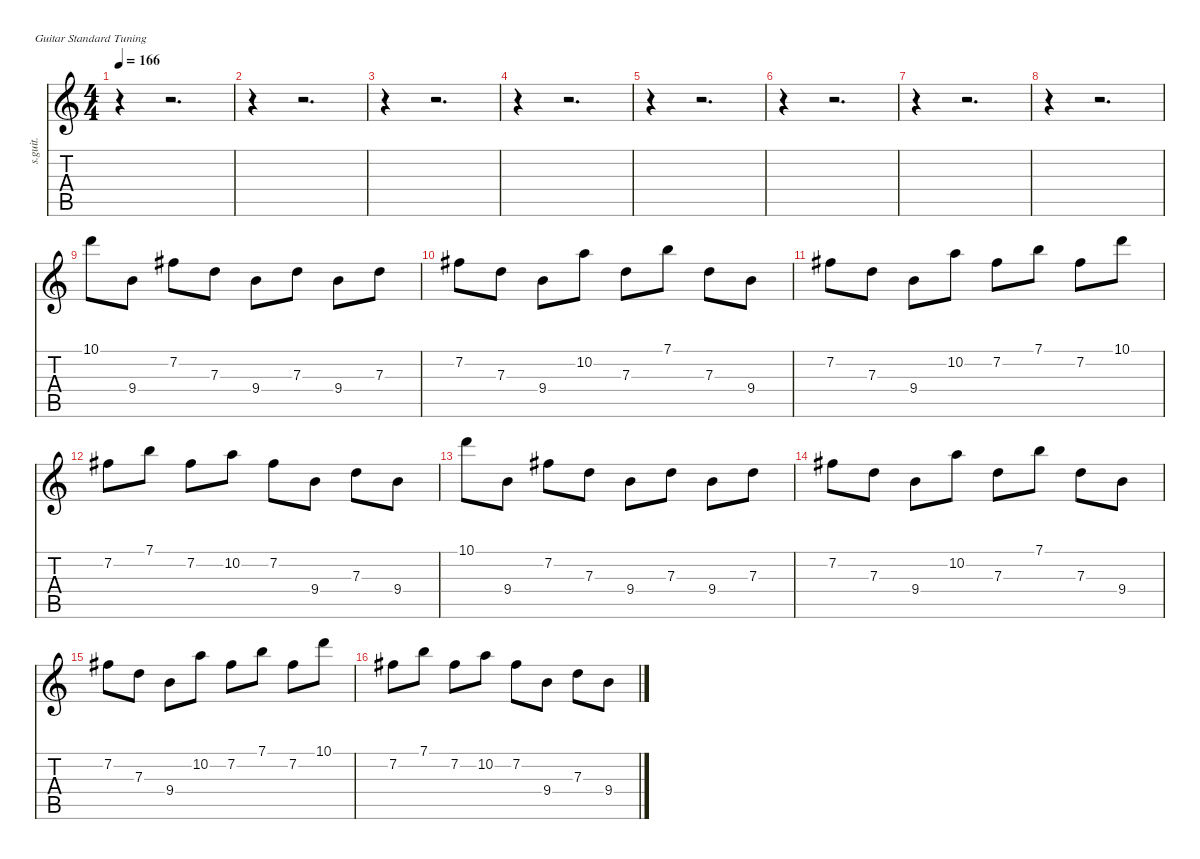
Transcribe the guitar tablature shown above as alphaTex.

\defaultSystemsLayout 4
\hideDynamics
\bracketExtendMode nobrackets
\track ("Jonny Greenwood" "s.guit.") {instrument electricguitarjazz}
\staff {score tabs}
\tuning (E4 B3 G3 D3 A2 E2)
\ts (4 4)
\tempo 166
\clef g2
\ks c
r.4{dy f} r.2{d} |
r.4 r.2{d} |
r.4 r.2{d} |
r.4 r.2{d} |
r.4 r.2{d} |
r.4 r.2{d} |
r.4 r.2{d} |
r.4 r.2{d} |
10.1.8{lyrics (0 "") lyrics (1 "") lyrics (2 "") lyrics (3 "") lyrics (4 "")} 9.4.8{lyrics (0 "") lyrics (1 "") lyrics (2 "") lyrics (3 "") lyrics (4 "")} 7.2{acc #}.8{lyrics (0 "") lyrics (1 "") lyrics (2 "") lyrics (3 "") lyrics (4 "")} 7.3.8{lyrics (0 "") lyrics (1 "") lyrics (2 "") lyrics (3 "") lyrics (4 "")} 9.4.8{lyrics (0 "") lyrics (1 "") lyrics (2 "") lyrics (3 "") lyrics (4 "")} 7.3.8{lyrics (0 "") lyrics (1 "") lyrics (2 "") lyrics (3 "") lyrics (4 "")} 9.4.8{lyrics (0 "") lyrics (1 "") lyrics (2 "") lyrics (3 "") lyrics (4 "")} 7.3.8{lyrics (0 "") lyrics (1 "") lyrics (2 "") lyrics (3 "") lyrics (4 "")} |
7.2{acc #}.8{lyrics (0 "") lyrics (1 "") lyrics (2 "") lyrics (3 "") lyrics (4 "")} 7.3.8{lyrics (0 "") lyrics (1 "") lyrics (2 "") lyrics (3 "") lyrics (4 "")} 9.4.8{lyrics (0 "") lyrics (1 "") lyrics (2 "") lyrics (3 "") lyrics (4 "")} 10.2.8{lyrics (0 "") lyrics (1 "") lyrics (2 "") lyrics (3 "") lyrics (4 "")} 7.3.8{lyrics (0 "") lyrics (1 "") lyrics (2 "") lyrics (3 "") lyrics (4 "")} 7.1.8{lyrics (0 "") lyrics (1 "") lyrics (2 "") lyrics (3 "") lyrics (4 "")} 7.3.8{lyrics (0 "") lyrics (1 "") lyrics (2 "") lyrics (3 "") lyrics (4 "")} 9.4.8{lyrics (0 "") lyrics (1 "") lyrics (2 "") lyrics (3 "") lyrics (4 "")} |
7.2{acc #}.8{lyrics (0 "") lyrics (1 "") lyrics (2 "") lyrics (3 "") lyrics (4 "")} 7.3.8{lyrics (0 "") lyrics (1 "") lyrics (2 "") lyrics (3 "") lyrics (4 "")} 9.4.8{lyrics (0 "") lyrics (1 "") lyrics (2 "") lyrics (3 "") lyrics (4 "")} 10.2.8{lyrics (0 "") lyrics (1 "") lyrics (2 "") lyrics (3 "") lyrics (4 "")} 7.2{acc #}.8{lyrics (0 "") lyrics (1 "") lyrics (2 "") lyrics (3 "") lyrics (4 "")} 7.1.8{lyrics (0 "") lyrics (1 "") lyrics (2 "") lyrics (3 "") lyrics (4 "")} 7.2{acc #}.8{lyrics (0 "") lyrics (1 "") lyrics (2 "") lyrics (3 "") lyrics (4 "")} 10.1.8{lyrics (0 "") lyrics (1 "") lyrics (2 "") lyrics (3 "") lyrics (4 "")} |
7.2{acc #}.8{lyrics (0 "") lyrics (1 "") lyrics (2 "") lyrics (3 "") lyrics (4 "")} 7.1.8{lyrics (0 "") lyrics (1 "") lyrics (2 "") lyrics (3 "") lyrics (4 "")} 7.2{acc #}.8{lyrics (0 "") lyrics (1 "") lyrics (2 "") lyrics (3 "") lyrics (4 "")} 10.2.8{lyrics (0 "") lyrics (1 "") lyrics (2 "") lyrics (3 "") lyrics (4 "")} 7.2{acc #}.8{lyrics (0 "") lyrics (1 "") lyrics (2 "") lyrics (3 "") lyrics (4 "")} 9.4.8{lyrics (0 "") lyrics (1 "") lyrics (2 "") lyrics (3 "") lyrics (4 "")} 7.3.8{lyrics (0 "") lyrics (1 "") lyrics (2 "") lyrics (3 "") lyrics (4 "")} 9.4.8{lyrics (0 "") lyrics (1 "") lyrics (2 "") lyrics (3 "") lyrics (4 "")} |
10.1.8{lyrics (0 "") lyrics (1 "") lyrics (2 "") lyrics (3 "") lyrics (4 "")} 9.4.8{lyrics (0 "") lyrics (1 "") lyrics (2 "") lyrics (3 "") lyrics (4 "")} 7.2{acc #}.8{lyrics (0 "") lyrics (1 "") lyrics (2 "") lyrics (3 "") lyrics (4 "")} 7.3.8{lyrics (0 "") lyrics (1 "") lyrics (2 "") lyrics (3 "") lyrics (4 "")} 9.4.8{lyrics (0 "") lyrics (1 "") lyrics (2 "") lyrics (3 "") lyrics (4 "")} 7.3.8{lyrics (0 "") lyrics (1 "") lyrics (2 "") lyrics (3 "") lyrics (4 "")} 9.4.8{lyrics (0 "") lyrics (1 "") lyrics (2 "") lyrics (3 "") lyrics (4 "")} 7.3.8{lyrics (0 "") lyrics (1 "") lyrics (2 "") lyrics (3 "") lyrics (4 "")} |
7.2{acc #}.8{lyrics (0 "") lyrics (1 "") lyrics (2 "") lyrics (3 "") lyrics (4 "")} 7.3.8{lyrics (0 "") lyrics (1 "") lyrics (2 "") lyrics (3 "") lyrics (4 "")} 9.4.8{lyrics (0 "") lyrics (1 "") lyrics (2 "") lyrics (3 "") lyrics (4 "")} 10.2.8{lyrics (0 "") lyrics (1 "") lyrics (2 "") lyrics (3 "") lyrics (4 "")} 7.3.8{lyrics (0 "") lyrics (1 "") lyrics (2 "") lyrics (3 "") lyrics (4 "")} 7.1.8{lyrics (0 "") lyrics (1 "") lyrics (2 "") lyrics (3 "") lyrics (4 "")} 7.3.8{lyrics (0 "") lyrics (1 "") lyrics (2 "") lyrics (3 "") lyrics (4 "")} 9.4.8{lyrics (0 "") lyrics (1 "") lyrics (2 "") lyrics (3 "") lyrics (4 "")} |
7.2{acc #}.8{lyrics (0 "") lyrics (1 "") lyrics (2 "") lyrics (3 "") lyrics (4 "")} 7.3.8{lyrics (0 "") lyrics (1 "") lyrics (2 "") lyrics (3 "") lyrics (4 "")} 9.4.8{lyrics (0 "") lyrics (1 "") lyrics (2 "") lyrics (3 "") lyrics (4 "")} 10.2.8{lyrics (0 "") lyrics (1 "") lyrics (2 "") lyrics (3 "") lyrics (4 "")} 7.2{acc #}.8{lyrics (0 "") lyrics (1 "") lyrics (2 "") lyrics (3 "") lyrics (4 "")} 7.1.8{lyrics (0 "") lyrics (1 "") lyrics (2 "") lyrics (3 "") lyrics (4 "")} 7.2{acc #}.8{lyrics (0 "") lyrics (1 "") lyrics (2 "") lyrics (3 "") lyrics (4 "")} 10.1.8{lyrics (0 "") lyrics (1 "") lyrics (2 "") lyrics (3 "") lyrics (4 "")} |
7.2{acc #}.8{lyrics (0 "") lyrics (1 "") lyrics (2 "") lyrics (3 "") lyrics (4 "")} 7.1.8{lyrics (0 "") lyrics (1 "") lyrics (2 "") lyrics (3 "") lyrics (4 "")} 7.2{acc #}.8{lyrics (0 "") lyrics (1 "") lyrics (2 "") lyrics (3 "") lyrics (4 "")} 10.2.8{lyrics (0 "") lyrics (1 "") lyrics (2 "") lyrics (3 "") lyrics (4 "")} 7.2{acc #}.8{lyrics (0 "") lyrics (1 "") lyrics (2 "") lyrics (3 "") lyrics (4 "")} 9.4.8{lyrics (0 "") lyrics (1 "") lyrics (2 "") lyrics (3 "") lyrics (4 "")} 7.3.8{lyrics (0 "") lyrics (1 "") lyrics (2 "") lyrics (3 "") lyrics (4 "")} 9.4.8{lyrics (0 "") lyrics (1 "") lyrics (2 "") lyrics (3 "") lyrics (4 "")}
